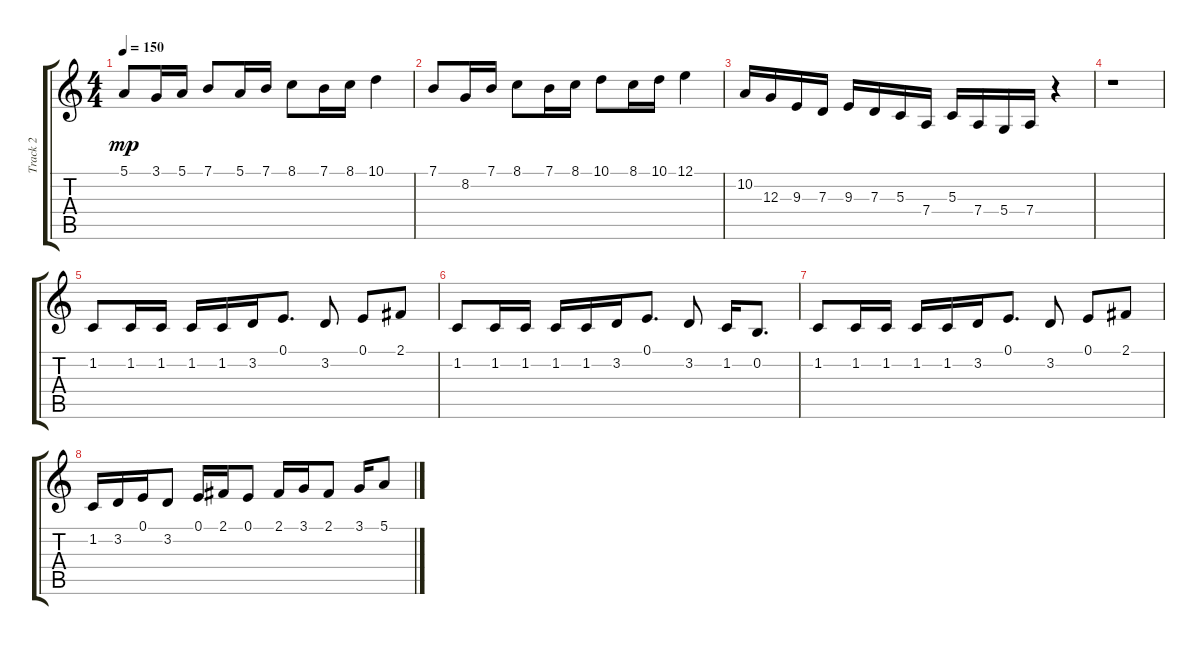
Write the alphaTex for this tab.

\track ("Track 2" "Track 2") {instrument lead1square}
\staff {score tabs}
\tuning (E4 B3 G3 D3 A2 E2) {hide}
\ts (4 4)
\tempo 150
\clef g2
\ks c
5.1.8{dy mp} 3.1.16 5.1.16 7.1.8 5.1.16 7.1.16 8.1.8 7.1.16 8.1.16 10.1.4 |
7.1.8 8.2.16 7.1.16 8.1.8 7.1.16 8.1.16 10.1.8 8.1.16 10.1.16 12.1.4 |
10.2.16 12.3.16 9.3.16 7.3.16 9.3.16 7.3.16 5.3.16 7.4.16 5.3.16 7.4.16 5.4.16 7.4.16 r.4 |
r.1 |
1.2.8 1.2.16 1.2.16 1.2.16 1.2.16 3.2.16 0.1.8{d} 3.2.8 0.1.8 2.1.8 |
1.2.8 1.2.16 1.2.16 1.2.16 1.2.16 3.2.16 0.1.8{d} 3.2.8 1.2.16 0.2.8{d} |
1.2.8 1.2.16 1.2.16 1.2.16 1.2.16 3.2.16 0.1.8{d} 3.2.8 0.1.8 2.1.8 |
1.2.16 3.2.16 0.1.16 3.2.8 0.1.16 2.1.16 0.1.8 2.1.16 3.1.16 2.1.8 3.1.16 5.1.8
